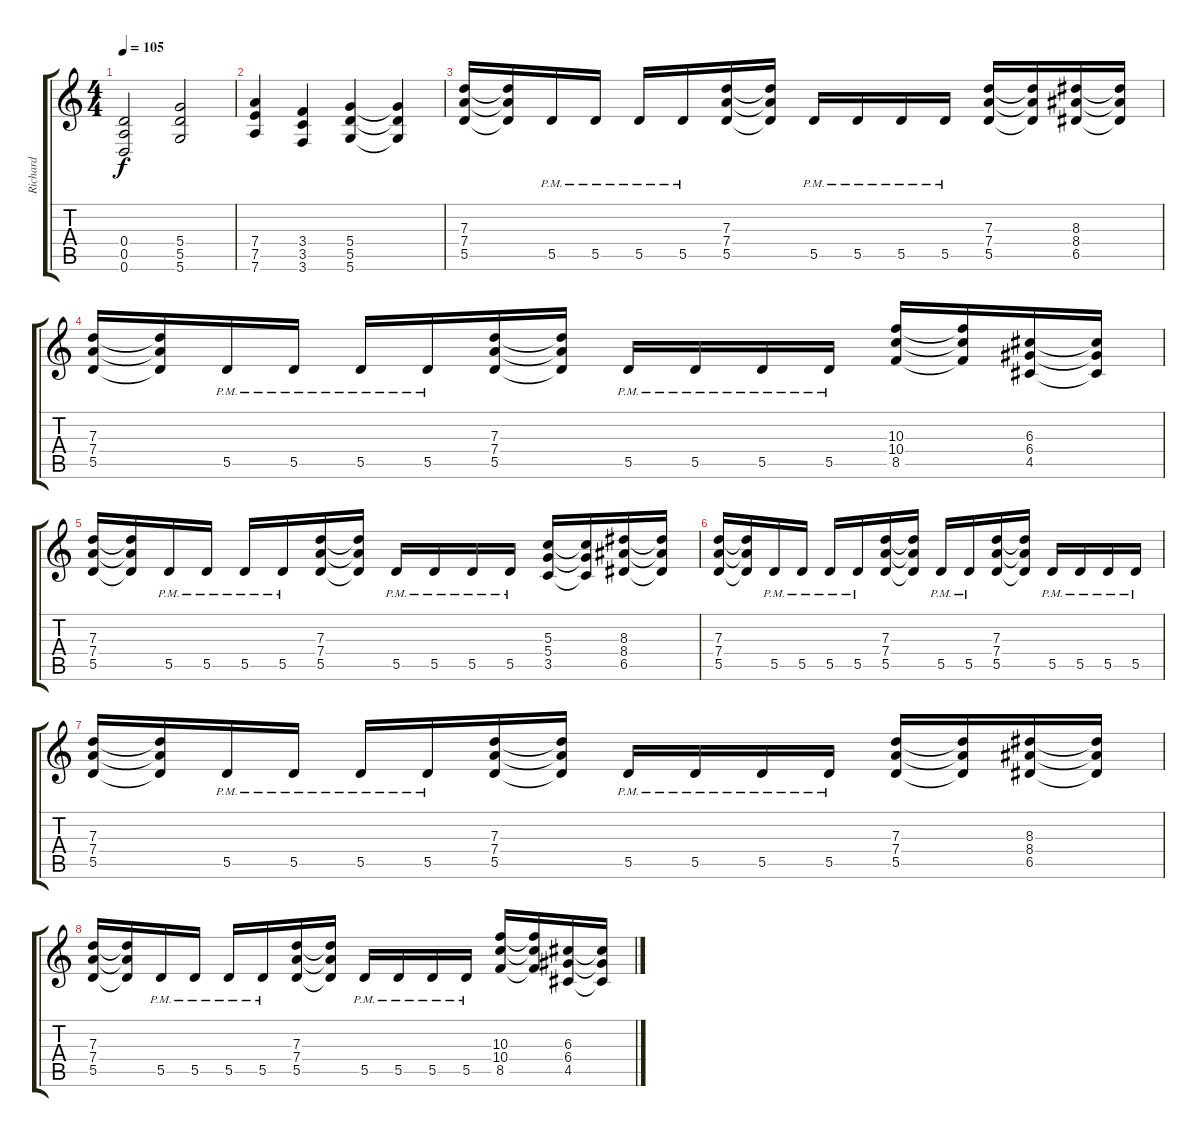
\track ("Richard" "Richard") {instrument distortionguitar}
\staff {score tabs}
\tuning (E4 B3 G3 D3 A2 D2) {hide}
\ts (4 4)
\tempo 105
\clef g2
\ks c
(0.4 0.5 0.6).2{dy f} (5.4 5.5 5.6).2 |
(7.4 7.5 7.6).4 (3.4 3.5 3.6).4 (5.4 5.5 5.6).4 (5.4{t} 5.5{t} 5.6{t}).4 |
(7.3 7.4 5.5).16 (7.3{t} 7.4{t} 5.5{t}).16 5.5{pm}.16 5.5{pm}.16 5.5{pm}.16 5.5{pm}.16 (7.3 7.4 5.5).16 (7.3{t} 7.4{t} 5.5{t}).16 5.5{pm}.16 5.5{pm}.16 5.5{pm}.16 5.5{pm}.16 (7.3 7.4 5.5).16 (7.3{t} 7.4{t} 5.5{t}).16 (8.3 8.4 6.5).16 (8.3{t} 8.4{t} 6.5{t}).16 |
(7.3 7.4 5.5).16 (7.3{t} 7.4{t} 5.5{t}).16 5.5{pm}.16 5.5{pm}.16 5.5{pm}.16 5.5{pm}.16 (7.3 7.4 5.5).16 (7.3{t} 7.4{t} 5.5{t}).16 5.5{pm}.16 5.5{pm}.16 5.5{pm}.16 5.5{pm}.16 (10.3 10.4 8.5).16 (10.3{t} 10.4{t} 8.5{t}).16 (6.3 6.4 4.5).16 (6.3{t} 6.4{t} 4.5{t}).16 |
(7.3 7.4 5.5).16 (7.3{t} 7.4{t} 5.5{t}).16 5.5{pm}.16 5.5{pm}.16 5.5{pm}.16 5.5{pm}.16 (7.3 7.4 5.5).16 (7.3{t} 7.4{t} 5.5{t}).16 5.5{pm}.16 5.5{pm}.16 5.5{pm}.16 5.5{pm}.16 (5.3 5.4 3.5).16 (5.3{t} 5.4{t} 3.5{t}).16 (8.3 8.4 6.5).16 (8.3{t} 8.4{t} 6.5{t}).16 |
(7.3 7.4 5.5).16 (7.3{t} 7.4{t} 5.5{t}).16 5.5{pm}.16 5.5{pm}.16 5.5{pm}.16 5.5{pm}.16 (7.3 7.4 5.5).16 (7.3{t} 7.4{t} 5.5{t}).16 5.5{pm}.16 5.5{pm}.16 (7.3 7.4 5.5).16 (7.3{t} 7.4{t} 5.5{t}).16 5.5{pm}.16 5.5{pm}.16 5.5{pm}.16 5.5{pm}.16 |
(7.3 7.4 5.5).16 (7.3{t} 7.4{t} 5.5{t}).16 5.5{pm}.16 5.5{pm}.16 5.5{pm}.16 5.5{pm}.16 (7.3 7.4 5.5).16 (7.3{t} 7.4{t} 5.5{t}).16 5.5{pm}.16 5.5{pm}.16 5.5{pm}.16 5.5{pm}.16 (7.3 7.4 5.5).16 (7.3{t} 7.4{t} 5.5{t}).16 (8.3 8.4 6.5).16 (8.3{t} 8.4{t} 6.5{t}).16 |
(7.3 7.4 5.5).16 (7.3{t} 7.4{t} 5.5{t}).16 5.5{pm}.16 5.5{pm}.16 5.5{pm}.16 5.5{pm}.16 (7.3 7.4 5.5).16 (7.3{t} 7.4{t} 5.5{t}).16 5.5{pm}.16 5.5{pm}.16 5.5{pm}.16 5.5{pm}.16 (10.3 10.4 8.5).16 (10.3{t} 10.4{t} 8.5{t}).16 (6.3 6.4 4.5).16 (6.3{t} 6.4{t} 4.5{t}).16
